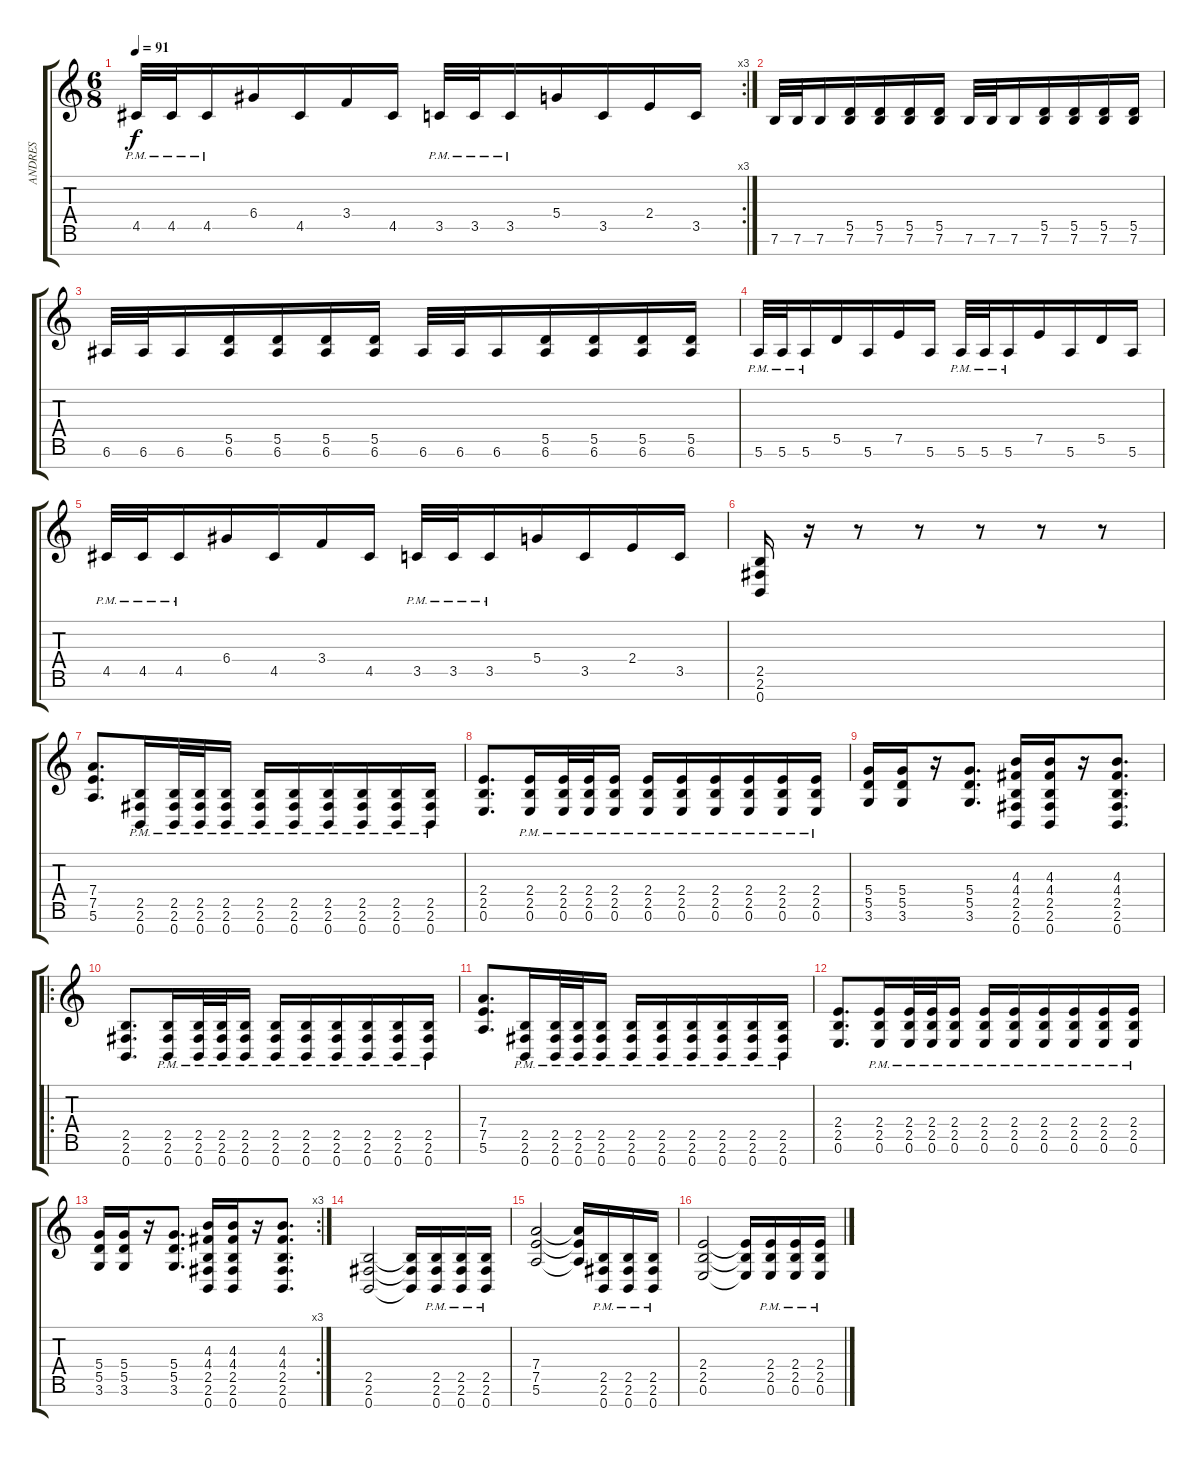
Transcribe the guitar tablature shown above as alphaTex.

\track ("ANDRES" "ANDRES") {instrument distortionguitar}
\staff {score tabs}
\tuning (E4 B3 G3 D3 A2 E2 B1) {hide}
\rc 3
\ts (6 8)
\tempo 91
\clef g2
\ks c
4.5{pm}.32{dy f} 4.5{pm}.32 4.5{pm}.16 6.4.16 4.5.16 3.4.16 4.5.16 3.5{pm}.32 3.5{pm}.32 3.5{pm}.16 5.4.16 3.5.16 2.4.16 3.5.16 |
7.6.32 7.6.32 7.6.16 (5.5 7.6).16 (5.5 7.6).16 (5.5 7.6).16 (5.5 7.6).16 7.6.32 7.6.32 7.6.16 (5.5 7.6).16 (5.5 7.6).16 (5.5 7.6).16 (5.5 7.6).16 |
6.6.32 6.6.32 6.6.16 (5.5 6.6).16 (5.5 6.6).16 (5.5 6.6).16 (5.5 6.6).16 6.6.32 6.6.32 6.6.16 (5.5 6.6).16 (5.5 6.6).16 (5.5 6.6).16 (5.5 6.6).16 |
5.6{pm}.32 5.6{pm}.32 5.6{pm}.16 5.5.16 5.6.16 7.5.16 5.6.16 5.6{pm}.32 5.6{pm}.32 5.6{pm}.16 7.5.16 5.6.16 5.5.16 5.6.16 |
4.5{pm}.32 4.5{pm}.32 4.5{pm}.16 6.4.16 4.5.16 3.4.16 4.5.16 3.5{pm}.32 3.5{pm}.32 3.5{pm}.16 5.4.16 3.5.16 2.4.16 3.5.16 |
(2.5 2.6 0.7).16 r.16 r.8 r.8 r.8 r.8 r.8 |
(7.4 7.5 5.6).8{d} (2.5{pm} 2.6{pm} 0.7{pm}).16 (2.5 2.6{pm} 0.7{pm}).32 (2.5 2.6{pm} 0.7{pm}).32 (2.5{pm} 2.6{pm} 0.7{pm}).16 (2.5{pm} 2.6{pm} 0.7{pm}).16 (2.5{pm} 2.6{pm} 0.7{pm}).16 (2.5{pm} 2.6{pm} 0.7{pm}).16 (2.5{pm} 2.6{pm} 0.7{pm}).16 (2.5{pm} 2.6{pm} 0.7{pm}).16 (2.5{pm} 2.6{pm} 0.7{pm}).16 |
(2.4 2.5 0.6).8{d} (2.4{pm} 2.5{pm} 0.6{pm}).16 (2.4{pm} 2.5{pm} 0.6{pm}).32 (2.4{pm} 2.5{pm} 0.6{pm}).32 (2.4{pm} 2.5{pm} 0.6{pm}).16 (2.4{pm} 2.5{pm} 0.6{pm}).16 (2.4{pm} 2.5{pm} 0.6{pm}).16 (2.4{pm} 2.5{pm} 0.6{pm}).16 (2.4{pm} 2.5{pm} 0.6{pm}).16 (2.4{pm} 2.5{pm} 0.6{pm}).16 (2.4{pm} 2.5{pm} 0.6{pm}).16 |
(5.4 5.5 3.6).16 (5.4 5.5 3.6).16 r.16 (5.4 5.5 3.6).8{d} (4.3 4.4 2.5 2.6 0.7).16 (4.3 4.4 2.5 2.6 0.7).16 r.16 (4.3 4.4 2.5 2.6 0.7).8{d} |
\ro
(2.5 2.6 0.7).8{d} (2.5{pm} 2.6{pm} 0.7{pm}).16 (2.5{pm} 2.6{pm} 0.7{pm}).32 (2.5{pm} 2.6{pm} 0.7{pm}).32 (2.5{pm} 2.6{pm} 0.7{pm}).16 (2.5{pm} 2.6{pm} 0.7{pm}).16 (2.5{pm} 2.6{pm} 0.7{pm}).16 (2.5{pm} 2.6{pm} 0.7{pm}).16 (2.5{pm} 2.6{pm} 0.7{pm}).16 (2.5{pm} 2.6{pm} 0.7{pm}).16 (2.5{pm} 2.6{pm} 0.7{pm}).16 |
(7.4 7.5 5.6).8{d} (2.5{pm} 2.6{pm} 0.7{pm}).16 (2.5{pm} 2.6{pm} 0.7{pm}).32 (2.5{pm} 2.6{pm} 0.7{pm}).32 (2.5{pm} 2.6{pm} 0.7{pm}).16 (2.5{pm} 2.6{pm} 0.7{pm}).16 (2.5{pm} 2.6{pm} 0.7{pm}).16 (2.5{pm} 2.6{pm} 0.7{pm}).16 (2.5{pm} 2.6{pm} 0.7{pm}).16 (2.5{pm} 2.6{pm} 0.7{pm}).16 (2.5{pm} 2.6{pm} 0.7{pm}).16 |
(2.4 2.5 0.6).8{d} (2.4{pm} 2.5{pm} 0.6{pm}).16 (2.4{pm} 2.5{pm} 0.6{pm}).32 (2.4{pm} 2.5{pm} 0.6{pm}).32 (2.4{pm} 2.5{pm} 0.6{pm}).16 (2.4{pm} 2.5{pm} 0.6{pm}).16 (2.4{pm} 2.5{pm} 0.6{pm}).16 (2.4{pm} 2.5{pm} 0.6{pm}).16 (2.4{pm} 2.5{pm} 0.6{pm}).16 (2.4{pm} 2.5{pm} 0.6{pm}).16 (2.4{pm} 2.5{pm} 0.6{pm}).16 |
\rc 3
(5.4 5.5 3.6).16 (5.4 5.5 3.6).16 r.16 (5.4 5.5 3.6).8{d} (4.3 4.4 2.5 2.6 0.7).16 (4.3 4.4 2.5 2.6 0.7).16 r.16 (4.3 4.4 2.5 2.6 0.7).8{d} |
(2.5 2.6 0.7).2 (2.5{t} 2.6{t} 0.7{t}).16 (2.5{pm} 2.6{pm} 0.7{pm}).16 (2.5{pm} 2.6{pm} 0.7{pm}).16 (2.5{pm} 2.6{pm} 0.7{pm}).16 |
(7.4 7.5 5.6).2 (7.4{t} 7.5{t} 5.6{t}).16 (2.5{pm} 2.6{pm} 0.7{pm}).16 (2.5{pm} 2.6{pm} 0.7{pm}).16 (2.5{pm} 2.6{pm} 0.7{pm}).16 |
(2.4 2.5 0.6).2 (2.4{t} 2.5{t} 0.6{t}).16 (2.4{pm} 2.5{pm} 0.6{pm}).16 (2.4{pm} 2.5{pm} 0.6{pm}).16 (2.4{pm} 2.5{pm} 0.6{pm}).16
